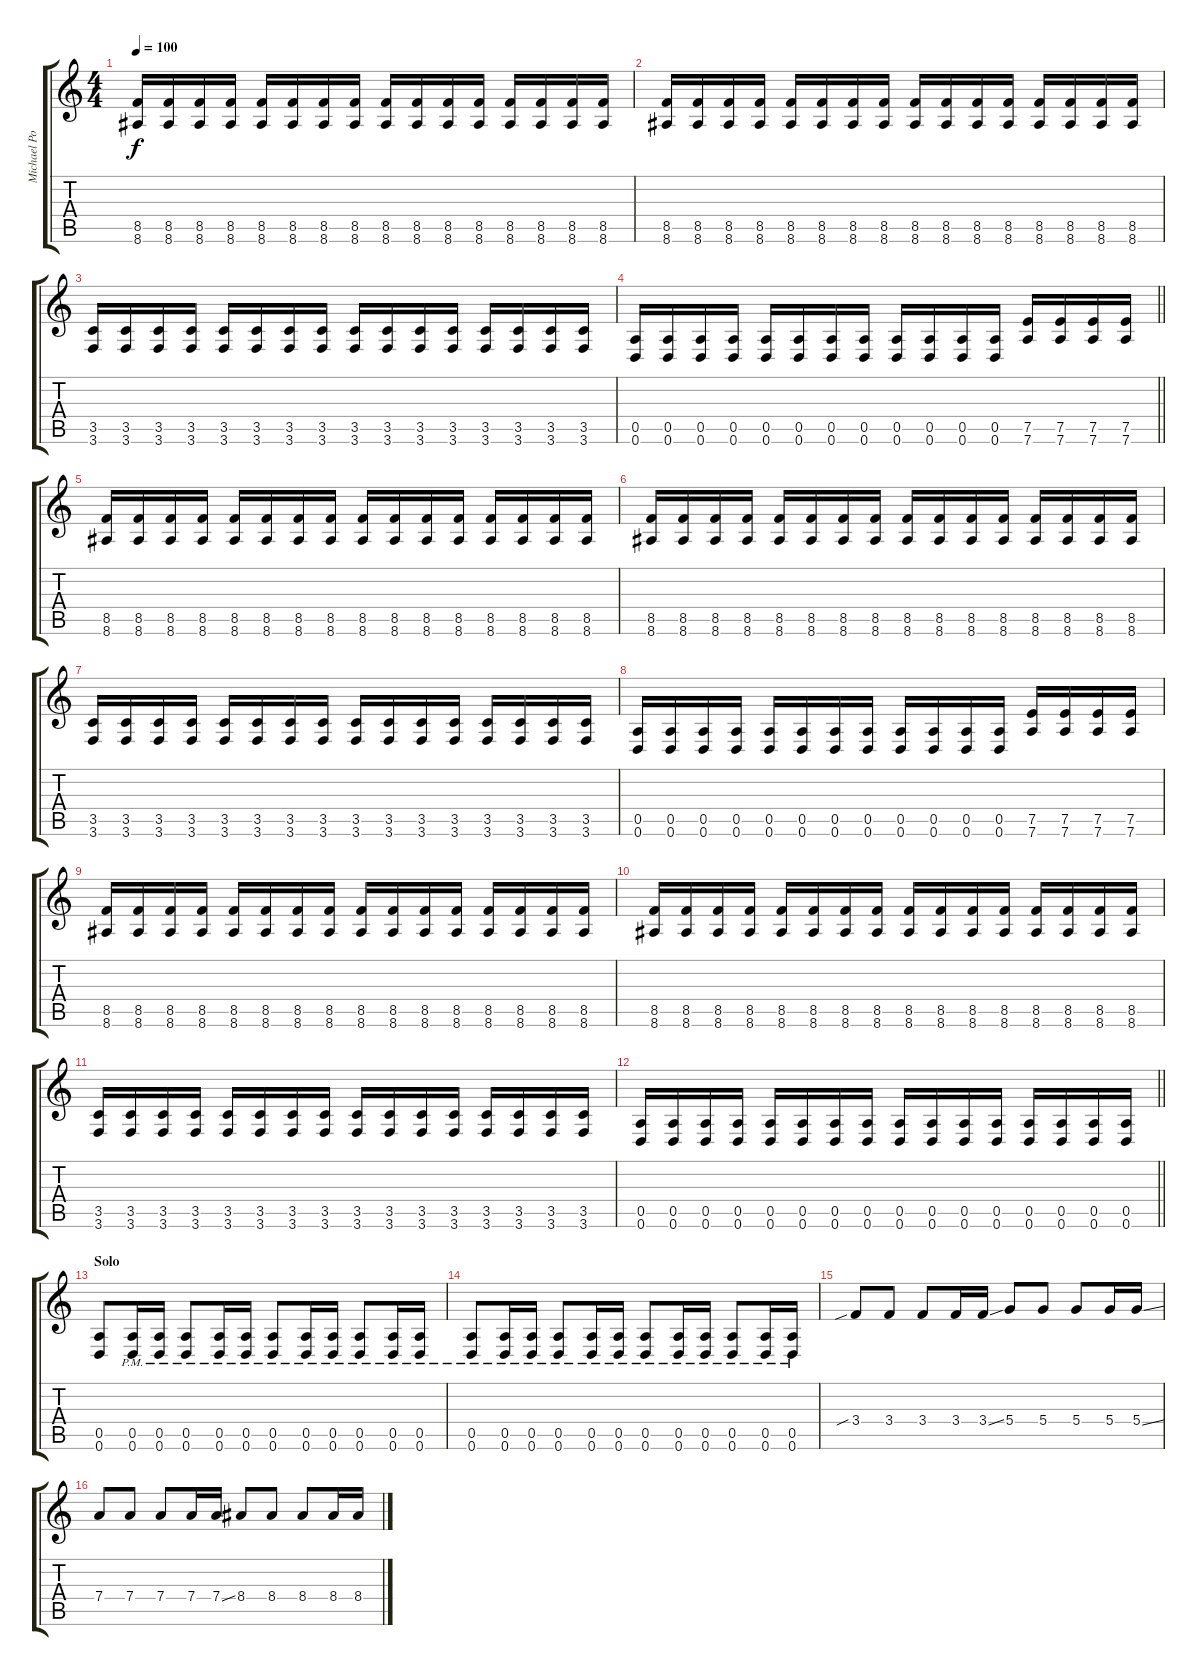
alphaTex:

\track ("Michael Poulsen" "Michael Po") {instrument distortionguitar}
\staff {score tabs}
\tuning (E4 B3 G3 D3 A2 D2) {hide}
\ts (4 4)
\tempo 100
\clef g2
\ks c
(8.5 8.6).16{dy f} (8.5 8.6).16 (8.5 8.6).16 (8.5 8.6).16 (8.5 8.6).16 (8.5 8.6).16 (8.5 8.6).16 (8.5 8.6).16 (8.5 8.6).16 (8.5 8.6).16 (8.5 8.6).16 (8.5 8.6).16 (8.5 8.6).16 (8.5 8.6).16 (8.5 8.6).16 (8.5 8.6).16 |
(8.5 8.6).16 (8.5 8.6).16 (8.5 8.6).16 (8.5 8.6).16 (8.5 8.6).16 (8.5 8.6).16 (8.5 8.6).16 (8.5 8.6).16 (8.5 8.6).16 (8.5 8.6).16 (8.5 8.6).16 (8.5 8.6).16 (8.5 8.6).16 (8.5 8.6).16 (8.5 8.6).16 (8.5 8.6).16 |
(3.5 3.6).16 (3.5 3.6).16 (3.5 3.6).16 (3.5 3.6).16 (3.5 3.6).16 (3.5 3.6).16 (3.5 3.6).16 (3.5 3.6).16 (3.5 3.6).16 (3.5 3.6).16 (3.5 3.6).16 (3.5 3.6).16 (3.5 3.6).16 (3.5 3.6).16 (3.5 3.6).16 (3.5 3.6).16 |
\barLineRight lightlight
(0.5 0.6).16 (0.5 0.6).16 (0.5 0.6).16 (0.5 0.6).16 (0.5 0.6).16 (0.5 0.6).16 (0.5 0.6).16 (0.5 0.6).16 (0.5 0.6).16 (0.5 0.6).16 (0.5 0.6).16 (0.5 0.6).16 (7.5 7.6).16 (7.5 7.6).16 (7.5 7.6).16 (7.5 7.6).16 |
(8.5 8.6).16 (8.5 8.6).16 (8.5 8.6).16 (8.5 8.6).16 (8.5 8.6).16 (8.5 8.6).16 (8.5 8.6).16 (8.5 8.6).16 (8.5 8.6).16 (8.5 8.6).16 (8.5 8.6).16 (8.5 8.6).16 (8.5 8.6).16 (8.5 8.6).16 (8.5 8.6).16 (8.5 8.6).16 |
(8.5 8.6).16 (8.5 8.6).16 (8.5 8.6).16 (8.5 8.6).16 (8.5 8.6).16 (8.5 8.6).16 (8.5 8.6).16 (8.5 8.6).16 (8.5 8.6).16 (8.5 8.6).16 (8.5 8.6).16 (8.5 8.6).16 (8.5 8.6).16 (8.5 8.6).16 (8.5 8.6).16 (8.5 8.6).16 |
(3.5 3.6).16 (3.5 3.6).16 (3.5 3.6).16 (3.5 3.6).16 (3.5 3.6).16 (3.5 3.6).16 (3.5 3.6).16 (3.5 3.6).16 (3.5 3.6).16 (3.5 3.6).16 (3.5 3.6).16 (3.5 3.6).16 (3.5 3.6).16 (3.5 3.6).16 (3.5 3.6).16 (3.5 3.6).16 |
(0.5 0.6).16 (0.5 0.6).16 (0.5 0.6).16 (0.5 0.6).16 (0.5 0.6).16 (0.5 0.6).16 (0.5 0.6).16 (0.5 0.6).16 (0.5 0.6).16 (0.5 0.6).16 (0.5 0.6).16 (0.5 0.6).16 (7.5 7.6).16 (7.5 7.6).16 (7.5 7.6).16 (7.5 7.6).16 |
(8.5 8.6).16 (8.5 8.6).16 (8.5 8.6).16 (8.5 8.6).16 (8.5 8.6).16 (8.5 8.6).16 (8.5 8.6).16 (8.5 8.6).16 (8.5 8.6).16 (8.5 8.6).16 (8.5 8.6).16 (8.5 8.6).16 (8.5 8.6).16 (8.5 8.6).16 (8.5 8.6).16 (8.5 8.6).16 |
(8.5 8.6).16 (8.5 8.6).16 (8.5 8.6).16 (8.5 8.6).16 (8.5 8.6).16 (8.5 8.6).16 (8.5 8.6).16 (8.5 8.6).16 (8.5 8.6).16 (8.5 8.6).16 (8.5 8.6).16 (8.5 8.6).16 (8.5 8.6).16 (8.5 8.6).16 (8.5 8.6).16 (8.5 8.6).16 |
(3.5 3.6).16 (3.5 3.6).16 (3.5 3.6).16 (3.5 3.6).16 (3.5 3.6).16 (3.5 3.6).16 (3.5 3.6).16 (3.5 3.6).16 (3.5 3.6).16 (3.5 3.6).16 (3.5 3.6).16 (3.5 3.6).16 (3.5 3.6).16 (3.5 3.6).16 (3.5 3.6).16 (3.5 3.6).16 |
\barLineRight lightlight
(0.5 0.6).16 (0.5 0.6).16 (0.5 0.6).16 (0.5 0.6).16 (0.5 0.6).16 (0.5 0.6).16 (0.5 0.6).16 (0.5 0.6).16 (0.5 0.6).16 (0.5 0.6).16 (0.5 0.6).16 (0.5 0.6).16 (0.5 0.6).16 (0.5 0.6).16 (0.5 0.6).16 (0.5 0.6).16 |
\section ("" "Solo")
(0.5 0.6).8 (0.5{pm} 0.6{pm}).16 (0.5{pm} 0.6{pm}).16 (0.5{pm} 0.6{pm}).8 (0.5{pm} 0.6{pm}).16 (0.5{pm} 0.6{pm}).16 (0.5{pm} 0.6{pm}).8 (0.5{pm} 0.6{pm}).16 (0.5{pm} 0.6{pm}).16 (0.5{pm} 0.6{pm}).8 (0.5{pm} 0.6{pm}).16 (0.5{pm} 0.6{pm}).16 |
(0.5{pm} 0.6{pm}).8 (0.5{pm} 0.6{pm}).16 (0.5{pm} 0.6{pm}).16 (0.5{pm} 0.6{pm}).8 (0.5{pm} 0.6{pm}).16 (0.5{pm} 0.6{pm}).16 (0.5{pm} 0.6{pm}).8 (0.5{pm} 0.6{pm}).16 (0.5{pm} 0.6{pm}).16 (0.5{pm} 0.6{pm}).8 (0.5{pm} 0.6{pm}).16 (0.5{pm} 0.6{pm}).16 |
3.4{sib}.8 3.4.8 3.4.8 3.4.16 3.4{ss}.16 5.4.8 5.4.8 5.4.8 5.4.16 5.4{ss}.16 |
7.4.8 7.4.8 7.4.8 7.4.16 7.4{ss}.16 8.4.8 8.4.8 8.4.8 8.4.16 8.4.16
